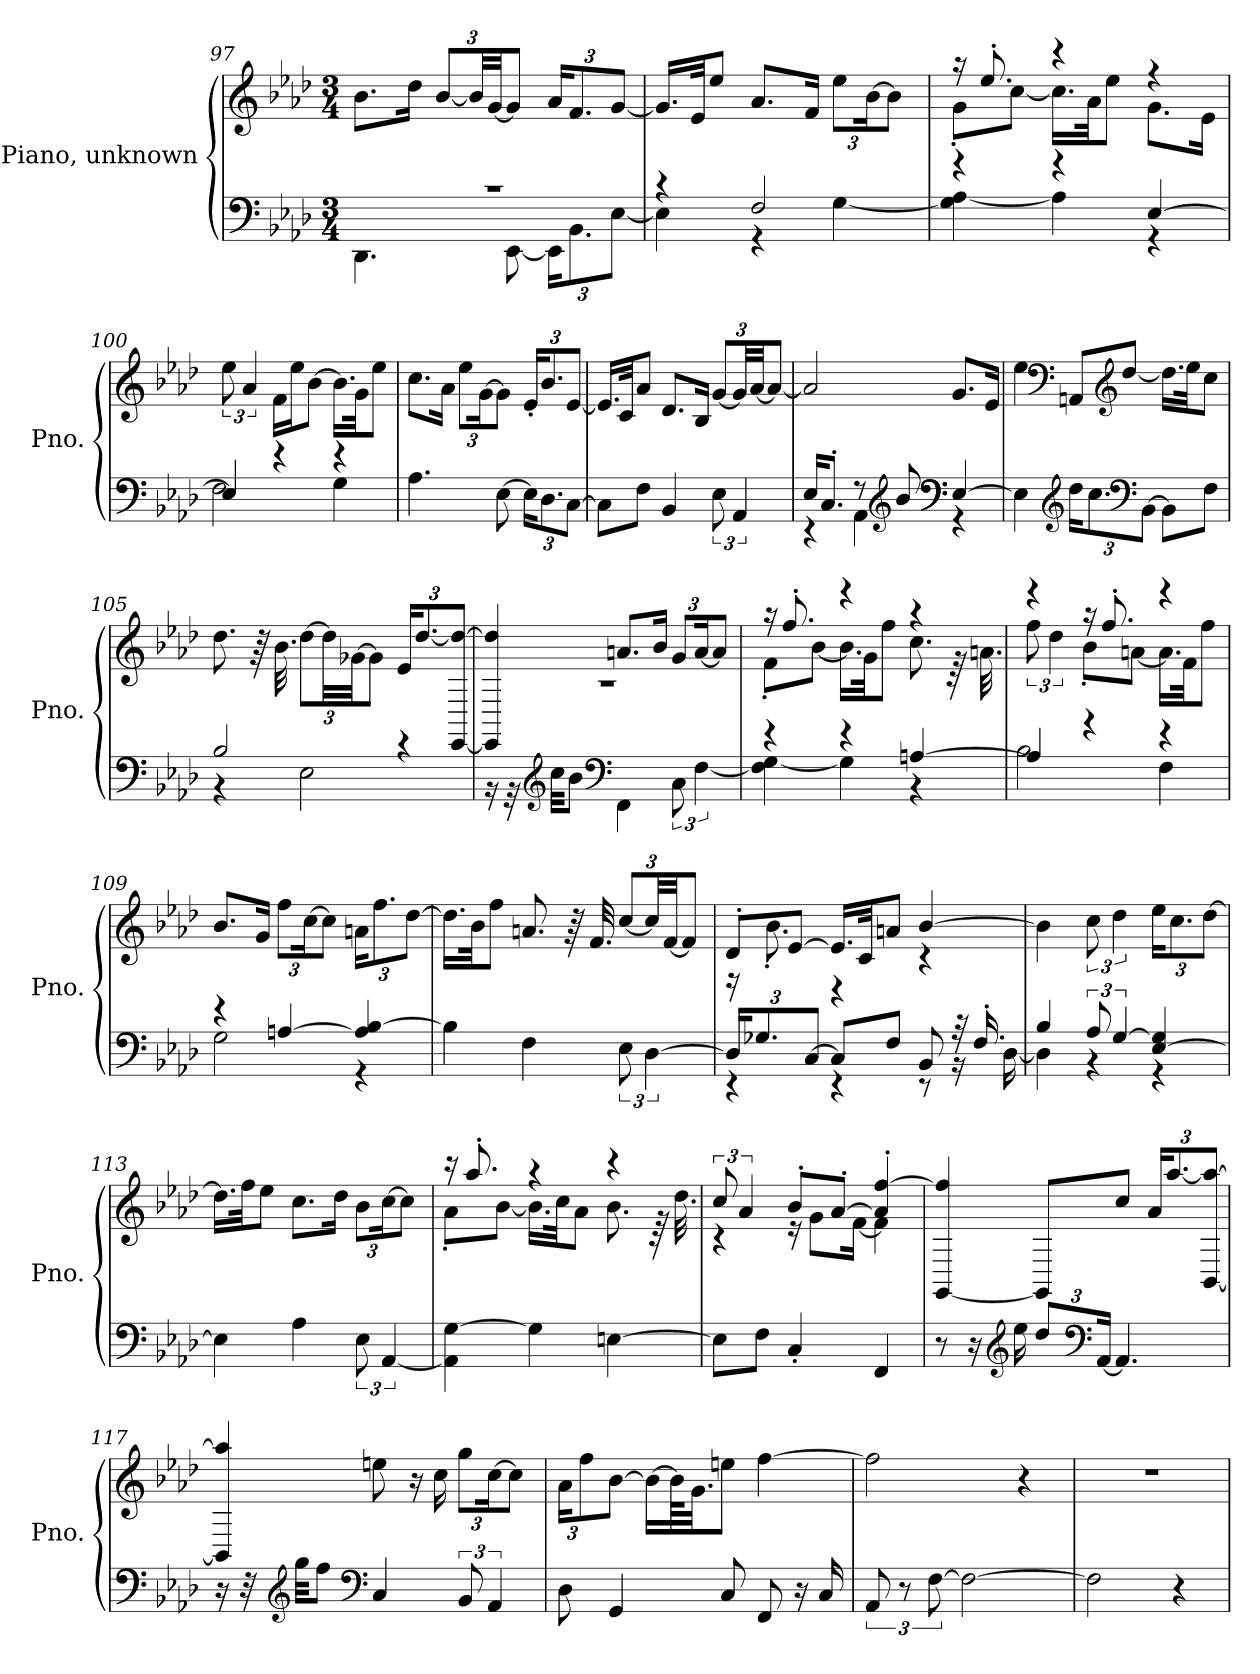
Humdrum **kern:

**kern	**kern
*part1	*part1
*staff2	*staff1
*I"Piano, unknown	*
*I'Pno.	*
!!LO:LB:g=z
*clefF4	*clefG2
*k[b-e-a-d-]	*k[b-e-a-d-]
*M3/4	*M3/4
=97	=97
*^	*
2.r	4.DD-\	8.b-\L
.	.	16dd-\Jk
*	*	*Xbrackettup
.	.	[12b-/L
.	.	48b-/LL]
.	.	[48g/JJ
.	[8EE-\	8g/J]
*	*Xbrackettup	*
.	24EE-\KL]	24a-/KL
.	12.BB-\	12.f/
.	[12E-\J	[12g/J
=98	=98	=98
4r	4E-\]	16.g/LL]
.	.	32e-/JK
.	.	8ee-/J
2F/	4r	8.a-/L
.	.	16f/Jk
.	[4G\	12ee-\L
.	.	[24b-\K
.	.	8b-\J]
=99	=99	=99
*	*	*^
4r	4G\] [4A-\	16r	8g'\L
.	.	8.ee-'/	.
.	.	.	[8cc\J
4r	4A-\]	4r	16.cc\LL]
.	.	.	32a-\JK
.	.	.	8ee-\J
[4E-/	4r	4r	8.g\L
.	.	.	16e-\Jk
*	*	*v	*v
=100	=100	=100
*	*	*brackettup
4E-/]	2F\	12ee-\
.	.	6a-/
4r	.	16f\LL
.	.	16ee-\J
.	.	[8b-\J
4r	4G\	16.b-\LL]
.	.	32g\JK
.	.	8ee-\J
*v	*v	*
!!LO:PB:g=z
=101	=101
4.A-\	8.cc\L
.	16a-\Jk
*	*Xbrackettup
.	12ee-\L
.	[24g\K
[8E-\	8g\J]
24E-\KL]	24e-'/KL
12.D-\	12.b-/
[12C\J	[12e-/J
=102	=102
8C\L]	16.e-/LL]
.	32c/JK
8F\J	8a-/J
4BB-/	8.d-/L
.	16B-/Jk
*brackettup	*
12E-\	[12g/L
6AA-/	48g/LL]
.	[48a-/JJ
.	8a-/J_
=103	=103
*^	*
16E-/KL	4r	2a-/]
8.C'/J	.	.
8r	4AA-\	.
*clefG2	*	*
8b-/	.	.
*clefF4	*	*
[4E-/	4r	8.g/L
.	.	16e-/Jk
*v	*v	*
!!LO:LB:g=z
=104	=104
4E-\]	4ee-\
*clefG2	*clefF4
*Xbrackettup	*
24dd-\KL	8AAn/L
12.cc\	.
*	*clefG2
.	[8dd-/J
*clefF4	*
[12BB-\J	.
8BB-\L]	16.dd-\LL]
.	32ee-\JK
8F\J	8cc\J
=105	=105
*^	*
2B-/	4r	8.dd-\
.	.	64r
.	.	32.b-\
.	2E-\	[12dd-\L
.	.	48dd-\LL]
.	.	[48g-X\JJ
.	.	8g-\J]
4r	.	24e-/KL
.	.	[12.dd-/
.	.	[12EE-/ 12dd-/_J
=106	=106	=106
2.r	16r	4EE-/] 4dd-/]
.	32r	.
*clefG2	*	*
.	32cc\KKL	.
.	8b-\J	.
*clefF4	*	*
.	4FF\	8.an/L
.	.	16b-/Jk
*	*brackettup	*
.	12C\	12g/L
.	[6F\	[24a/K
.	.	8a/J]
!!LO:LB:g=z
=107	=107	=107
*	*	*^
4r	4F\] [4G\	16r	8f'\L
.	.	8.ff'/	.
.	.	.	[8b-\J
4r	4G\]	4r	16.b-\LL]
.	.	.	32g\JK
.	.	.	8ff\J
[4An/	4r	4r	8.cc\
.	.	.	64r
.	.	.	32.an\
=108	=108	=108	=108
*	*	*	*brackettup
4A/]	2B-\	4r	12ff\
.	.	.	6dd-\
4r	.	16r	8b-'\L
.	.	8.ff'/	.
.	.	.	[8an\J
4r	4F\	4r	16.a\LL]
.	.	.	32f\JK
.	.	.	8ff\J
*	*	*v	*v
=109	=109	=109
4r	2G\	8.b-/L
.	.	16g/Jk
*	*	*Xbrackettup
[4An/	.	12ff\L
.	.	[24cc\K
.	.	8cc\J]
4A/] [4B-/	4r	24an\KL
.	.	12.ff\
.	.	[12dd-\J
*v	*v	*
!!LO:LB:g=z
=110	=110
4B-\]	16.dd-\LL]
.	32b-\JK
.	8ff\J
4F\	8.an/
.	64r
.	32.f/
12E-\	[12cc/L
[6D-\	48cc/LL]
.	[48f/JJ
.	8f/J]
=111	=111
*Xbrackettup	*
*^	*^
24D-/KL]	4r	8d-'/L	16r
12.G-X/	.	.	.
.	.	.	8.b-'\
.	.	[8e-/J	.
[12C/J	.	.	.
8C/L]	4r	16.e-/LL]	4r
.	.	32c/JK	.
8F/J	.	8an/J	.
8BB-/	8r	[4b-/	4r
32r	16r	.	.
16.F'/	.	.	.
.	[16D-\	.	.
*	*	*v	*v
=112	=112	=112
4B-/	4D-\]	4b-\]
*brackettup	*	*brackettup
12A-/	4r	12cc\
[6G/	.	6dd-\
*	*	*Xbrackettup
[4E-/ 4G/]	4r	24ee-\KL
.	.	12.cc\
.	.	[12dd-\J
*v	*v	*
!!LO:LB:g=z
=113	=113
4E-\]	16.dd-\LL]
.	32ff\JK
.	8ee-\J
4A-\	8.cc\L
.	16dd-\Jk
12E-\	12b-\L
[6AA-/	[24cc\K
.	8cc\J]
=114	=114
*	*^
4AA-\] [4G\	16r	8a-'\L
.	8.aa-'/	.
.	.	[8b-\J
4G\]	4r	16.b-\LL]
.	.	32cc\JK
.	.	8a-\J
[4En\	4r	8.b-\
.	.	64r
.	.	32.dd-\
=115	=115	=115
*	*brackettup	*
8E\L]	12cc/	4r
.	6a-/	.
8F\J	.	.
4C'/	8b-'/L	16r
.	.	8g\L
.	[8a-'/J	.
.	.	[16f\Jk
4FF/	4a-/]' [4ff/'	4f\]
*	*v	*v
!!LO:LB:g=z
=116	=116
8r	[4GG/ 4ff/]
16r	.
*clefG2	*
16ee-\	.
*Xbrackettup	*
12dd-/L	8GG/L]
*clefF4	*
[24AA-/Jk	.
4.AA-/]	8cc/J
*	*Xbrackettup
.	24a-/KL
.	[12.aa-/
.	[12BB-/ 12aa-/_J
=117	=117
16r	4BB-/] 4aa-/]
32r	.
*clefG2	*
32gg\KKL	.
8ff\J	.
*clefF4	*
4C/	8een\
.	16r
.	16cc\
*brackettup	*
12BB-/	12gg\L
6AA-/	[24cc\K
.	8cc\J]
=118	=118
8D-\	24a-\KL
.	12ff\
4GG/	[8b-\J
.	16b-\LL_
.	64b-\KL]
.	32.g\JJ
8C/	8een\J
8FF/	[4ff\
16r	.
16C/	.
!!LO:PB:g=z
=119	=119
12AA-/	2ff\]
12r	.
[12F\	.
2F\_	.
.	4r
=120	=120
2F\]	2.r
4r	.
=	=
*-	*-
